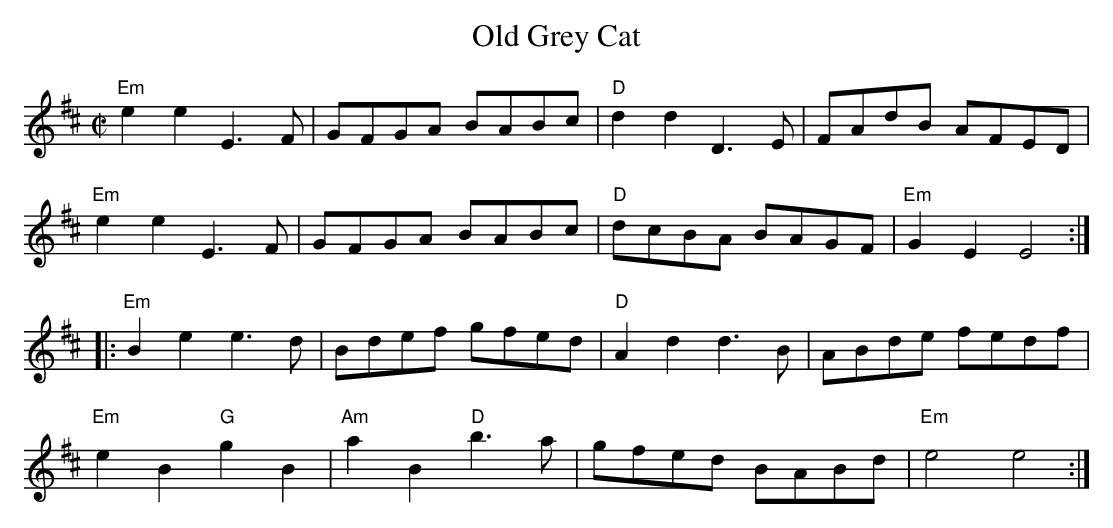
X:1
T:Old Grey Cat
Q:180
M:C|
K:Edor
"Em"e2e2 E3F|GFGA BABc|"D"d2d2 D3E|FAdB AFED|
"Em"e2e2 E3F|GFGA BABc|"D"dcBA BAGF|"Em"G2 E2 E4:|
|:"Em"B2 e2 e3d|Bdef gfed|"D"A2d2d3B|ABde fedf|
"Em"e2B2 "G"g2B2|"Am"a2B2 "D"b3 a|gfed BABd|"Em"e4 e4:|
